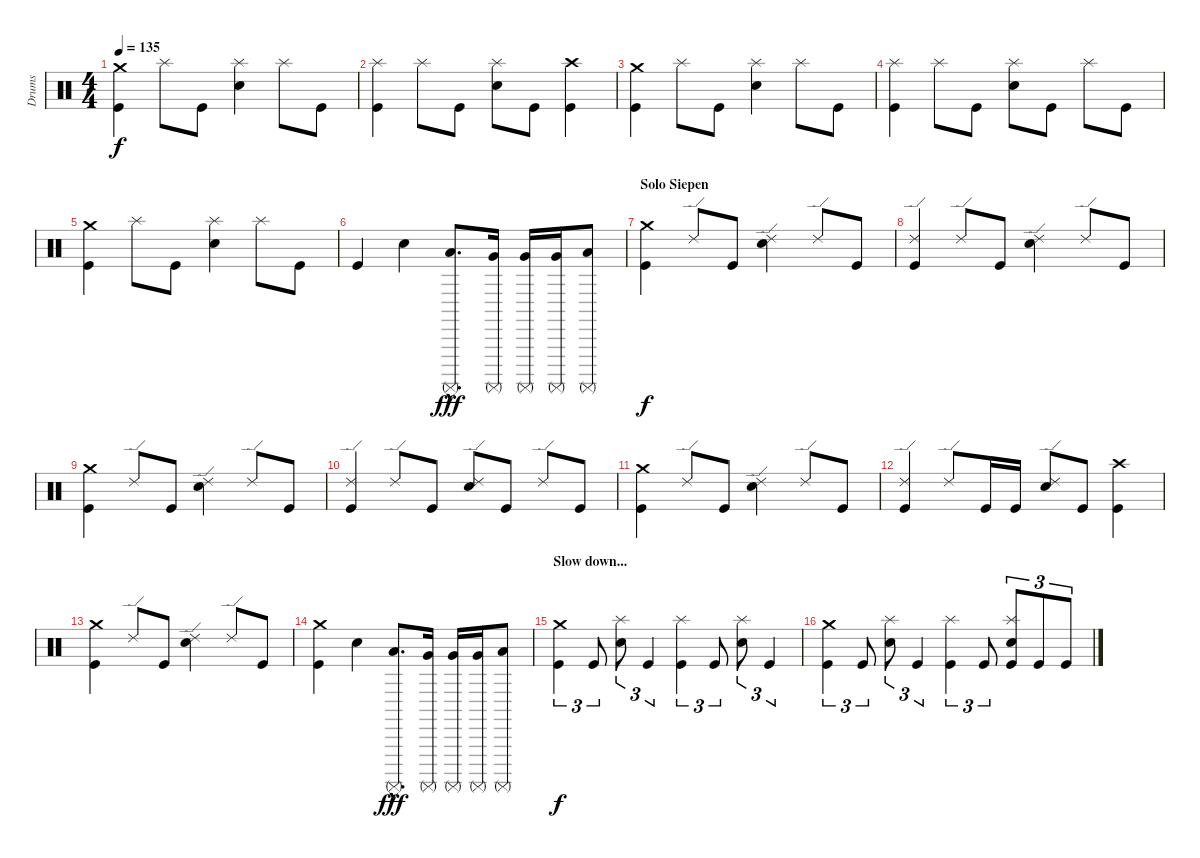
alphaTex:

\track ("Drums" "Drums") {instrument percussion}
\staff {score}
\articulation defaults
\ts (4 4)
\tempo 135
\clef neutral
\ks c
("Crash medium (hit)" "Kick (hit)").4{dy f} "Splash (hit)".8 "Kick (hit)".8 ("Splash (hit)" "Electric Snare (hit)").4 "Splash (hit)".8 "Kick (hit)".8 |
("Splash (hit)" "Kick (hit)").4 "Splash (hit)".8 "Kick (hit)".8 ("Splash (hit)" "Electric Snare (hit)").8 "Kick (hit)".8 ("Crash high (hit)" "Kick (hit)").4 |
("Crash medium (hit)" "Kick (hit)").4 "Splash (hit)".8 "Kick (hit)".8 ("Splash (hit)" "Electric Snare (hit)").4 "Splash (hit)".8 "Kick (hit)".8 |
("Splash (hit)" "Kick (hit)").4 "Splash (hit)".8 "Kick (hit)".8 ("Splash (hit)" "Electric Snare (hit)").8 "Kick (hit)".8 "Splash (hit)".8 "Kick (hit)".8 |
("Crash medium (hit)" "Kick (hit)").4 "Splash (hit)".8 "Kick (hit)".8 ("Splash (hit)" "Electric Snare (hit)").4 "Splash (hit)".8 "Kick (hit)".8 |
"Kick (hit)".4 "Electric Snare (hit)".4 ("Surdo (mute)"{hac} "Low Tom (hit)"{hac}).8{d dy fff} ("Surdo (mute)" "Very Low Tom (hit)").16 ("Surdo (mute)" "Very Low Tom (hit)").16 ("Surdo (mute)" "Very Low Tom (hit)").16 ("Surdo (mute)" "Low Floor Tom (hit)").8 |
\section ("" "Solo Siepen")
("Crash medium (hit)" "Kick (hit)").4{dy f} "Ride (edge) 2".8 "Kick (hit)".8 ("Ride (edge) 2" "Electric Snare (hit)").4 "Ride (edge) 2".8 "Kick (hit)".8 |
("Ride (edge) 2" "Kick (hit)").4 "Ride (edge) 2".8 "Kick (hit)".8 ("Ride (edge) 2" "Electric Snare (hit)").4 "Ride (edge) 2".8 "Kick (hit)".8 |
("Crash medium (hit)" "Kick (hit)").4 "Ride (edge) 2".8 "Kick (hit)".8 ("Ride (edge) 2" "Electric Snare (hit)").4 "Ride (edge) 2".8 "Kick (hit)".8 |
("Ride (edge) 2" "Kick (hit)").4 "Ride (edge) 2".8 "Kick (hit)".8 ("Ride (edge) 2" "Electric Snare (hit)").8 "Kick (hit)".8 "Ride (edge) 2".8 "Kick (hit)".8 |
("Crash medium (hit)" "Kick (hit)").4 "Ride (edge) 2".8 "Kick (hit)".8 ("Ride (edge) 2" "Electric Snare (hit)").4 "Ride (edge) 2".8 "Kick (hit)".8 |
("Ride (edge) 2" "Kick (hit)").4 "Ride (edge) 2".8 "Kick (hit)".16 "Kick (hit)".16 ("Ride (edge) 2" "Electric Snare (hit)").8 "Kick (hit)".8 ("Crash high (hit)" "Kick (hit)").4 |
("Crash medium (hit)" "Kick (hit)").4 "Ride (edge) 2".8 "Kick (hit)".8 ("Ride (edge) 2" "Electric Snare (hit)").4 "Ride (edge) 2".8 "Kick (hit)".8 |
("Crash medium (hit)" "Kick (hit)").4 "Electric Snare (hit)".4 ("Surdo (mute)"{hac} "Low Tom (hit)"{hac}).8{d dy fff} ("Surdo (mute)" "Very Low Tom (hit)").16 ("Surdo (mute)" "Very Low Tom (hit)").16 ("Surdo (mute)" "Very Low Tom (hit)").16 ("Surdo (mute)" "Low Floor Tom (hit)").8 |
\section ("" "Slow down...")
("Crash medium (hit)" "Kick (hit)").4{tu (3 2) dy f} "Kick (hit)".8{tu (3 2)} ("Splash (hit)" "Electric Snare (hit)").8{tu (3 2)} "Kick (hit)".4{tu (3 2)} ("Splash (hit)" "Kick (hit)").4{tu (3 2)} "Kick (hit)".8{tu (3 2)} ("Splash (hit)" "Electric Snare (hit)").8{tu (3 2)} "Kick (hit)".4{tu (3 2)} |
("Crash medium (hit)" "Kick (hit)").4{tu (3 2)} "Kick (hit)".8{tu (3 2)} ("Splash (hit)" "Electric Snare (hit)").8{tu (3 2)} "Kick (hit)".4{tu (3 2)} ("Splash (hit)" "Kick (hit)").4{tu (3 2)} "Kick (hit)".8{tu (3 2)} ("Splash (hit)" "Electric Snare (hit)" "Kick (hit)").8{tu (3 2)} "Kick (hit)".8{tu (3 2)} "Kick (hit)".8{tu (3 2)}
